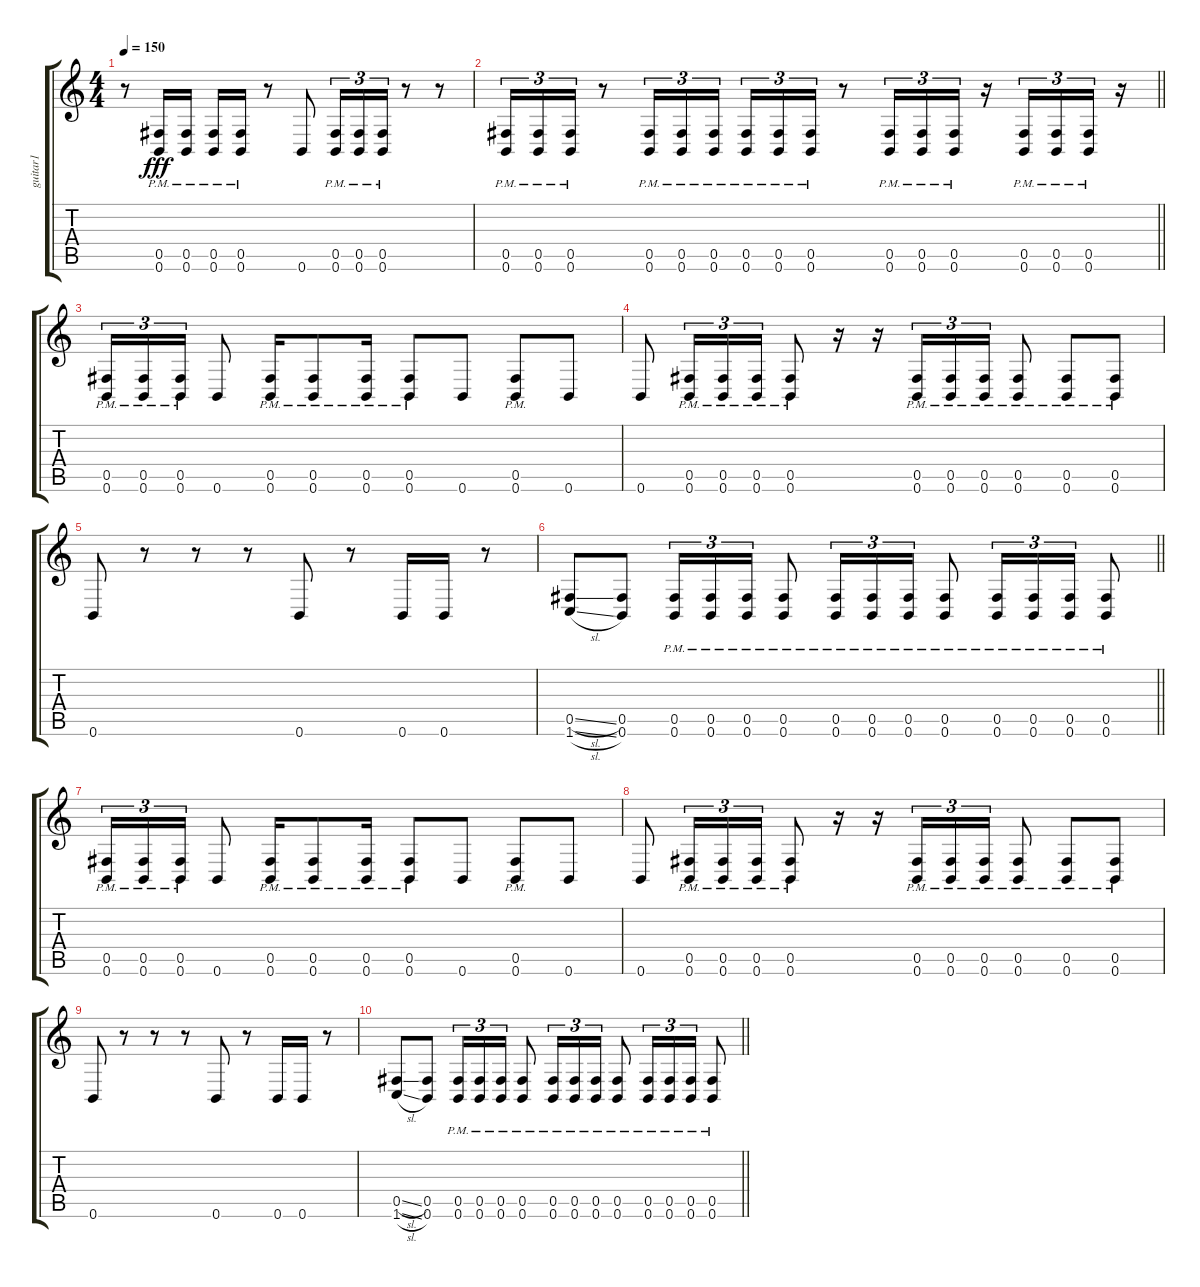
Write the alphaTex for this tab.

\track ("guitar1" "guitar1") {instrument distortionguitar}
\staff {score tabs}
\tuning (Db4 Ab3 E3 B2 Gb2 B1) {hide}
\ts (4 4)
\tempo 150
\clef g2
\ks c
r.8{dy fff} (0.5{pm} 0.6{pm}).16 (0.5{pm} 0.6{pm}).16 (0.5{pm} 0.6{pm}).16 (0.5{pm} 0.6{pm}).16 r.8 0.6.8 (0.5{pm} 0.6{pm}).16{tu (3 2)} (0.5{pm} 0.6{pm}).16{tu (3 2)} (0.5{pm} 0.6{pm}).16{tu (3 2)} r.8 r.8 |
\barLineRight lightlight
(0.5{pm} 0.6{pm}).16{tu (3 2)} (0.5{pm} 0.6{pm}).16{tu (3 2)} (0.5{pm} 0.6{pm}).16{tu (3 2)} r.8 (0.5{pm} 0.6{pm}).16{tu (3 2)} (0.5{pm} 0.6{pm}).16{tu (3 2)} (0.5{pm} 0.6{pm}).16{tu (3 2) beam splitsecondary} (0.5{pm} 0.6{pm}).16{tu (3 2)} (0.5{pm} 0.6{pm}).16{tu (3 2)} (0.5{pm} 0.6{pm}).16{tu (3 2)} r.8 (0.5{pm} 0.6{pm}).16{tu (3 2)} (0.5{pm} 0.6{pm}).16{tu (3 2)} (0.5{pm} 0.6{pm}).16{tu (3 2)} r.16 (0.5{pm} 0.6{pm}).16{tu (3 2)} (0.5{pm} 0.6{pm}).16{tu (3 2)} (0.5{pm} 0.6{pm}).16{tu (3 2)} r.16 |
\section ("" "")
(0.5{pm} 0.6{pm}).16{tu (3 2)} (0.5{pm} 0.6{pm}).16{tu (3 2)} (0.5{pm} 0.6{pm}).16{tu (3 2)} 0.6.8 (0.5{pm} 0.6{pm}).16 (0.5{pm} 0.6{pm}).8 (0.5{pm} 0.6{pm}).16 (0.5{pm} 0.6{pm}).8 0.6.8 (0.5{pm} 0.6{pm}).8 0.6.8 |
0.6.8 (0.5{pm} 0.6{pm}).16{tu (3 2)} (0.5{pm} 0.6{pm}).16{tu (3 2)} (0.5{pm} 0.6{pm}).16{tu (3 2)} (0.5{pm} 0.6{pm}).8 r.16 r.16 (0.5{pm} 0.6{pm}).16{tu (3 2)} (0.5{pm} 0.6{pm}).16{tu (3 2)} (0.5{pm} 0.6{pm}).16{tu (3 2)} (0.5{pm} 0.6{pm}).8 (0.5{pm} 0.6{pm}).8 (0.5{pm} 0.6{pm}).8 |
0.6.8 r.8 r.8 r.8 0.6.8 r.8 0.6.16 0.6.16 r.8 |
\barLineRight lightlight
(0.5{sl} 1.6{sl}).8 (0.5 0.6).8 (0.5{pm} 0.6{pm}).16{tu (3 2)} (0.5{pm} 0.6{pm}).16{tu (3 2)} (0.5{pm} 0.6{pm}).16{tu (3 2)} (0.5{pm} 0.6{pm}).8 (0.5{pm} 0.6{pm}).16{tu (3 2)} (0.5{pm} 0.6{pm}).16{tu (3 2)} (0.5{pm} 0.6{pm}).16{tu (3 2)} (0.5{pm} 0.6{pm}).8 (0.5{pm} 0.6{pm}).16{tu (3 2)} (0.5{pm} 0.6{pm}).16{tu (3 2)} (0.5{pm} 0.6{pm}).16{tu (3 2)} (0.5{pm} 0.6{pm}).8 |
(0.5{pm} 0.6{pm}).16{tu (3 2)} (0.5{pm} 0.6{pm}).16{tu (3 2)} (0.5{pm} 0.6{pm}).16{tu (3 2)} 0.6.8 (0.5{pm} 0.6{pm}).16 (0.5{pm} 0.6{pm}).8 (0.5{pm} 0.6{pm}).16 (0.5{pm} 0.6{pm}).8 0.6.8 (0.5{pm} 0.6{pm}).8 0.6.8 |
0.6.8 (0.5{pm} 0.6{pm}).16{tu (3 2)} (0.5{pm} 0.6{pm}).16{tu (3 2)} (0.5{pm} 0.6{pm}).16{tu (3 2)} (0.5{pm} 0.6{pm}).8 r.16 r.16 (0.5{pm} 0.6{pm}).16{tu (3 2)} (0.5{pm} 0.6{pm}).16{tu (3 2)} (0.5{pm} 0.6{pm}).16{tu (3 2)} (0.5{pm} 0.6{pm}).8 (0.5{pm} 0.6{pm}).8 (0.5{pm} 0.6{pm}).8 |
0.6.8 r.8 r.8 r.8 0.6.8 r.8 0.6.16 0.6.16 r.8 |
\barLineRight lightlight
(0.5{sl} 1.6{sl}).8 (0.5 0.6).8 (0.5{pm} 0.6{pm}).16{tu (3 2)} (0.5{pm} 0.6{pm}).16{tu (3 2)} (0.5{pm} 0.6{pm}).16{tu (3 2)} (0.5{pm} 0.6{pm}).8 (0.5{pm} 0.6{pm}).16{tu (3 2)} (0.5{pm} 0.6{pm}).16{tu (3 2)} (0.5{pm} 0.6{pm}).16{tu (3 2)} (0.5{pm} 0.6{pm}).8 (0.5{pm} 0.6{pm}).16{tu (3 2)} (0.5{pm} 0.6{pm}).16{tu (3 2)} (0.5{pm} 0.6{pm}).16{tu (3 2)} (0.5{pm} 0.6{pm}).8
